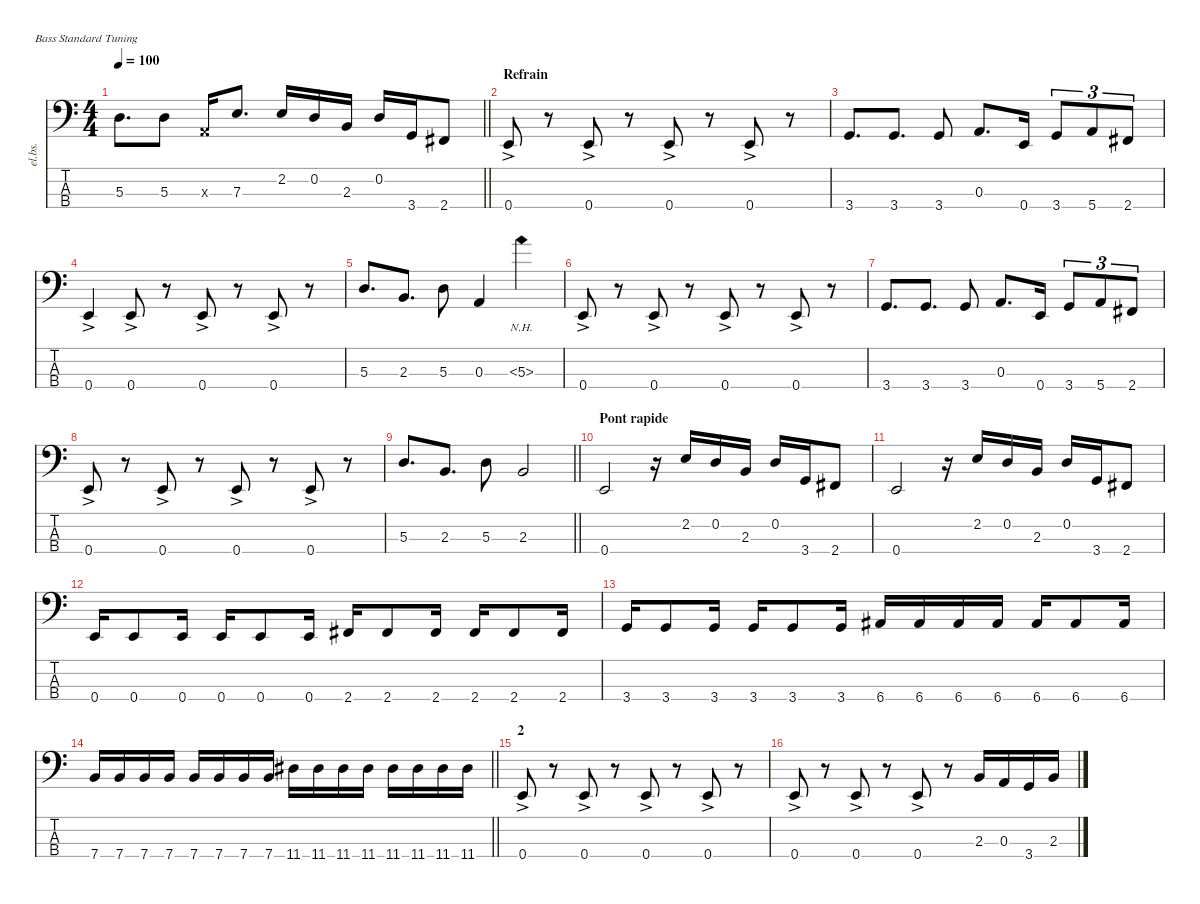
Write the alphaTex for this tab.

\defaultSystemsLayout 4
\hideDynamics
\bracketExtendMode nobrackets
\otherSystemsTrackNameOrientation horizontal
\track ("Basse" "el.bs.") {instrument electricbassfinger}
\staff {score tabs}
\tuning (G2 D2 A1 E1)
\ts (4 4)
\tempo 100
\clef f4
\barLineRight lightlight
\ks c
5.3.8{d dy f} 5.3.8 0.3{x}.16 7.3.8{d} 2.2.16 0.2.16 2.3.16 0.2.16 3.4.16 2.4{acc #}.8 |
\section ("" "Refrain")
0.4{ac}.8{dy mf} r.8 0.4{ac}.8 r.8 0.4{ac}.8 r.8 0.4{ac}.8 r.8 |
3.4.8{d dy f} 3.4.8{d} 3.4.8 0.3.8{d} 0.4.16 3.4.8{tu (3 2)} 5.4.8{tu (3 2)} 2.4{acc #}.8{tu (3 2)} |
0.4{ac}.4{dy mf} 0.4{ac}.8 r.8 0.4{ac}.8 r.8 0.4{ac}.8 r.8 |
5.3.8{d dy f} 2.3.8{d} 5.3.8 0.3.4 5.3{nh}.4 |
0.4{ac}.8{dy mf} r.8 0.4{ac}.8 r.8 0.4{ac}.8 r.8 0.4{ac}.8 r.8 |
3.4.8{d dy f} 3.4.8{d} 3.4.8 0.3.8{d} 0.4.16 3.4.8{tu (3 2)} 5.4.8{tu (3 2)} 2.4{acc #}.8{tu (3 2)} |
0.4{ac}.8{dy mf} r.8 0.4{ac}.8 r.8 0.4{ac}.8 r.8 0.4{ac}.8 r.8 |
\barLineRight lightlight
5.3.8{d dy f} 2.3.8{d} 5.3.8 2.3.2 |
\section ("" "Pont rapide")
0.4.2 r.16 2.2.16 0.2.16 2.3.16 0.2.16 3.4.16 2.4{acc #}.8 |
0.4.2 r.16 2.2.16 0.2.16 2.3.16 0.2.16 3.4.16 2.4{acc #}.8 |
0.4.16 0.4.8 0.4.16 0.4.16 0.4.8 0.4.16 2.4{acc #}.16 2.4{acc #}.8 2.4{acc #}.16 2.4{acc #}.16 2.4{acc #}.8 2.4{acc #}.16 |
3.4.16 3.4.8 3.4.16 3.4.16 3.4.8 3.4.16 6.4{acc #}.16 6.4{acc #}.16 6.4{acc #}.16 6.4{acc #}.16 6.4{acc #}.16 6.4{acc #}.8 6.4{acc #}.16 |
\barLineRight lightlight
7.4.16 7.4.16 7.4.16 7.4.16 7.4.16 7.4.16 7.4.16 7.4.16 11.4{acc #}.16 11.4{acc #}.16 11.4{acc #}.16 11.4{acc #}.16 11.4{acc #}.16 11.4{acc #}.16 11.4{acc #}.16 11.4{acc #}.16 |
\section ("" "2")
0.4{ac}.8{dy mf} r.8 0.4{ac}.8 r.8 0.4{ac}.8 r.8 0.4{ac}.8 r.8 |
0.4{ac}.8 r.8 0.4{ac}.8 r.8 0.4{ac}.8 r.8 2.3.16{dy f} 0.3.16 3.4.16 2.3.16
